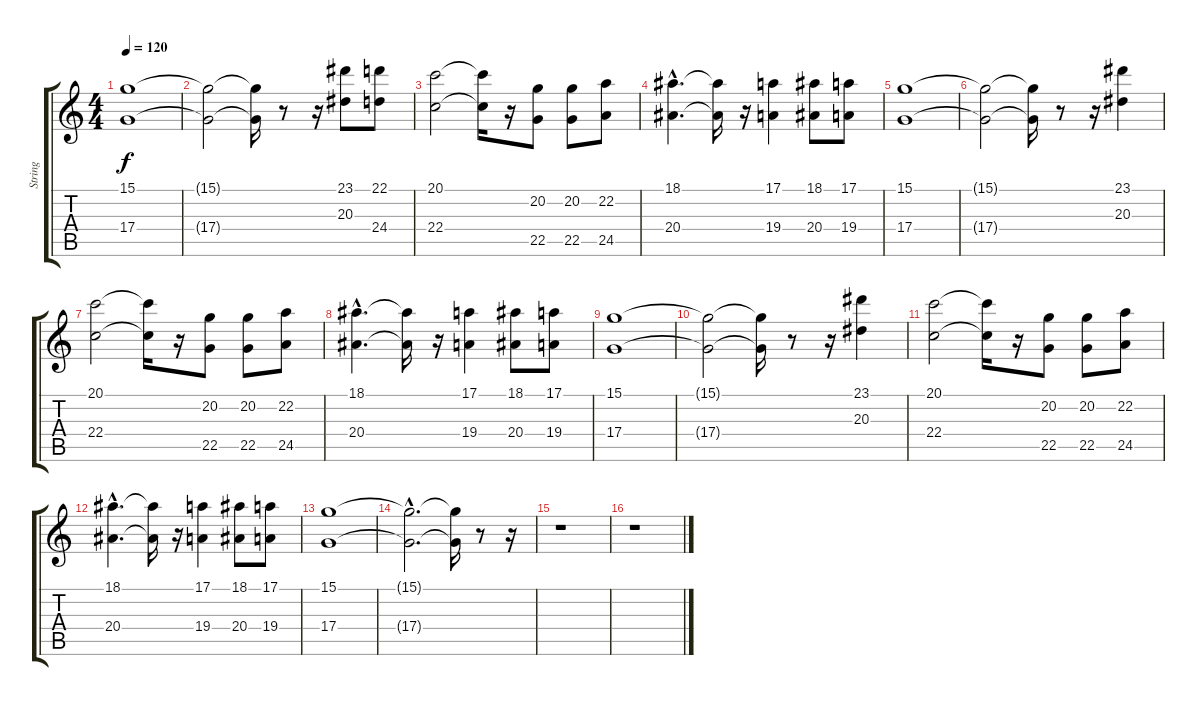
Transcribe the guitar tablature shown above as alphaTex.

\track ("String" "String") {instrument stringensemble2}
\staff {score tabs}
\tuning (E4 B3 G3 D3 A2 E2) {hide}
\ts (4 4)
\tempo 120
\clef g2
\ks c
(15.1 17.4).1{dy f} |
(15.1{t} 17.4{t}).2 (15.1{t} 17.4{t}).16 r.8 r.16 (23.1 20.3).8 (22.1 24.4).8 |
(20.1 22.4).2 (20.1{t} 22.4{t}).16 r.16 (20.2 22.5).8 (20.2 22.5).8 (22.2 24.5).8 |
(18.1{hac} 20.4{hac}).4{d} (18.1{t} 20.4{t}).16 r.16 (17.1 19.4).4 (18.1 20.4).8 (17.1 19.4).8 |
(15.1 17.4).1 |
(15.1{t} 17.4{t}).2 (15.1{t} 17.4{t}).16 r.8 r.16 (23.1 20.3).4 |
(20.1 22.4).2 (20.1{t} 22.4{t}).16 r.16 (20.2 22.5).8 (20.2 22.5).8 (22.2 24.5).8 |
(18.1{hac} 20.4{hac}).4{d} (18.1{t} 20.4{t}).16 r.16 (17.1 19.4).4 (18.1 20.4).8 (17.1 19.4).8 |
(15.1 17.4).1 |
(15.1{t} 17.4{t}).2 (15.1{t} 17.4{t}).16 r.8 r.16 (23.1 20.3).4 |
(20.1 22.4).2 (20.1{t} 22.4{t}).16 r.16 (20.2 22.5).8 (20.2 22.5).8 (22.2 24.5).8 |
(18.1{hac} 20.4{hac}).4{d} (18.1{t} 20.4{t}).16 r.16 (17.1 19.4).4 (18.1 20.4).8 (17.1 19.4).8 |
(15.1 17.4).1 |
(15.1{hac t} 17.4{hac t}).2{d} (15.1{t} 17.4{t}).16 r.8 r.16 |
r.1 |
r.1
